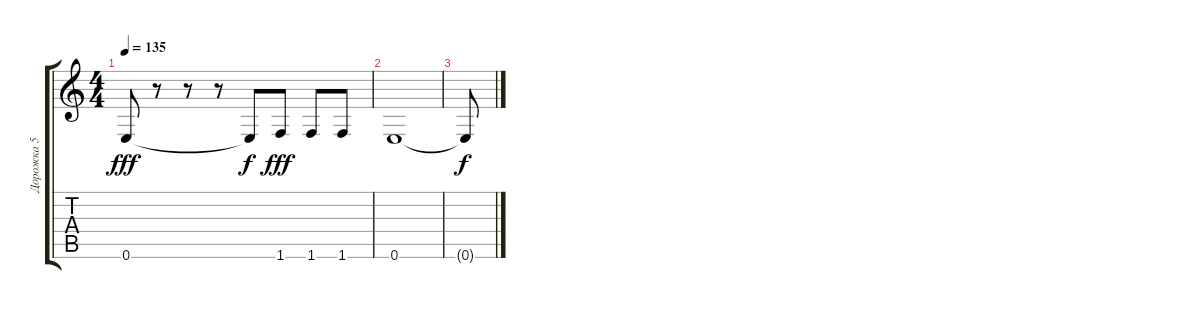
\track ("Дорожка 5" "Дорожка 5") {instrument electricbassfinger}
\staff {score tabs}
\tuning (E4 B3 G3 D3 A2 E2) {hide}
\ts (4 4)
\tempo 135
\clef g2
\ks c
0.6.8{dy fff} r.8 r.8 r.8 0.6{t}.8{dy f} 1.6.8{dy fff} 1.6.8 1.6.8 |
0.6.1 |
0.6{t}.8{dy f}
